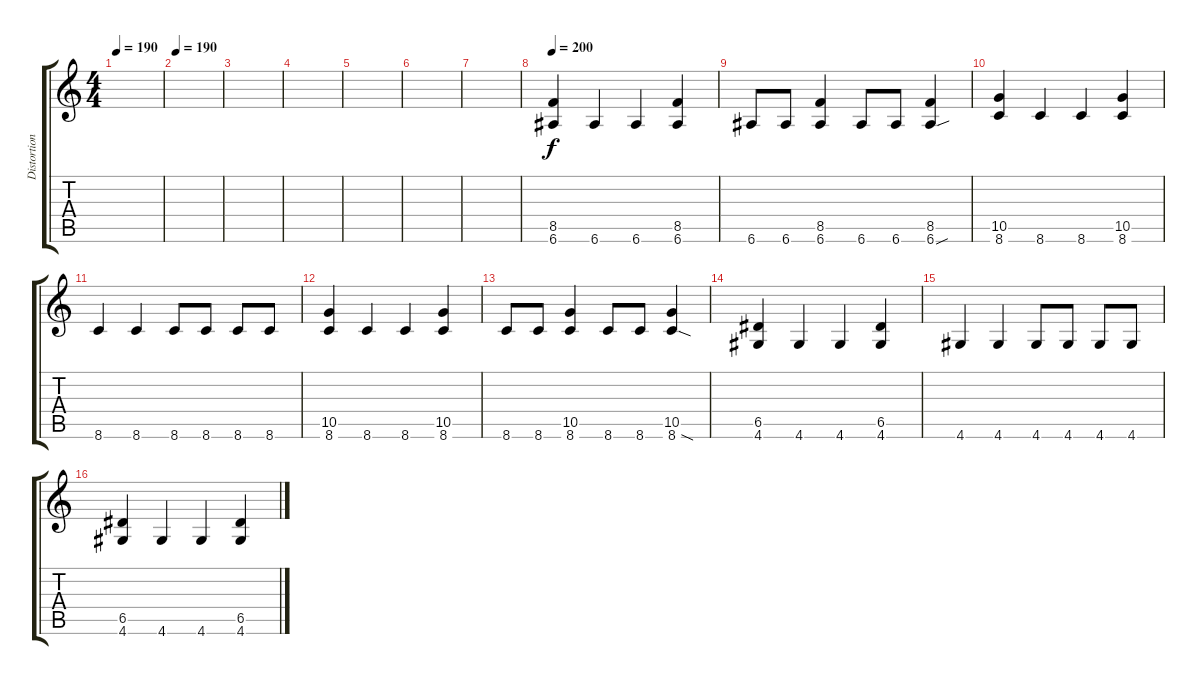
\track ("Distortion Guitar" "Distortion") {instrument distortionguitar}
\staff {score tabs}
\tuning (E4 B3 G3 D3 A2 E2) {hide}
\ts (4 4)
\tempo 190
\clef g2
\ks c
|
\tempo 190
|
|
|
|
|
|
\tempo 200
(8.5 6.6).4 6.6.4 6.6.4 (8.5 6.6).4 |
6.6.8 6.6.8 (8.5 6.6).4 6.6.8 6.6.8 (8.5 6.6{sou}).4 |
(10.5 8.6).4 8.6.4 8.6.4 (10.5 8.6).4 |
8.6.4 8.6.4 8.6.8 8.6.8 8.6.8 8.6.8 |
(10.5 8.6).4 8.6.4 8.6.4 (10.5 8.6).4 |
8.6.8 8.6.8 (10.5 8.6).4 8.6.8 8.6.8 (10.5 8.6{sod}).4 |
(6.5 4.6).4 4.6.4 4.6.4 (6.5 4.6).4 |
4.6.4 4.6.4 4.6.8 4.6.8 4.6.8 4.6.8 |
(6.5 4.6).4 4.6.4 4.6.4 (6.5 4.6).4
